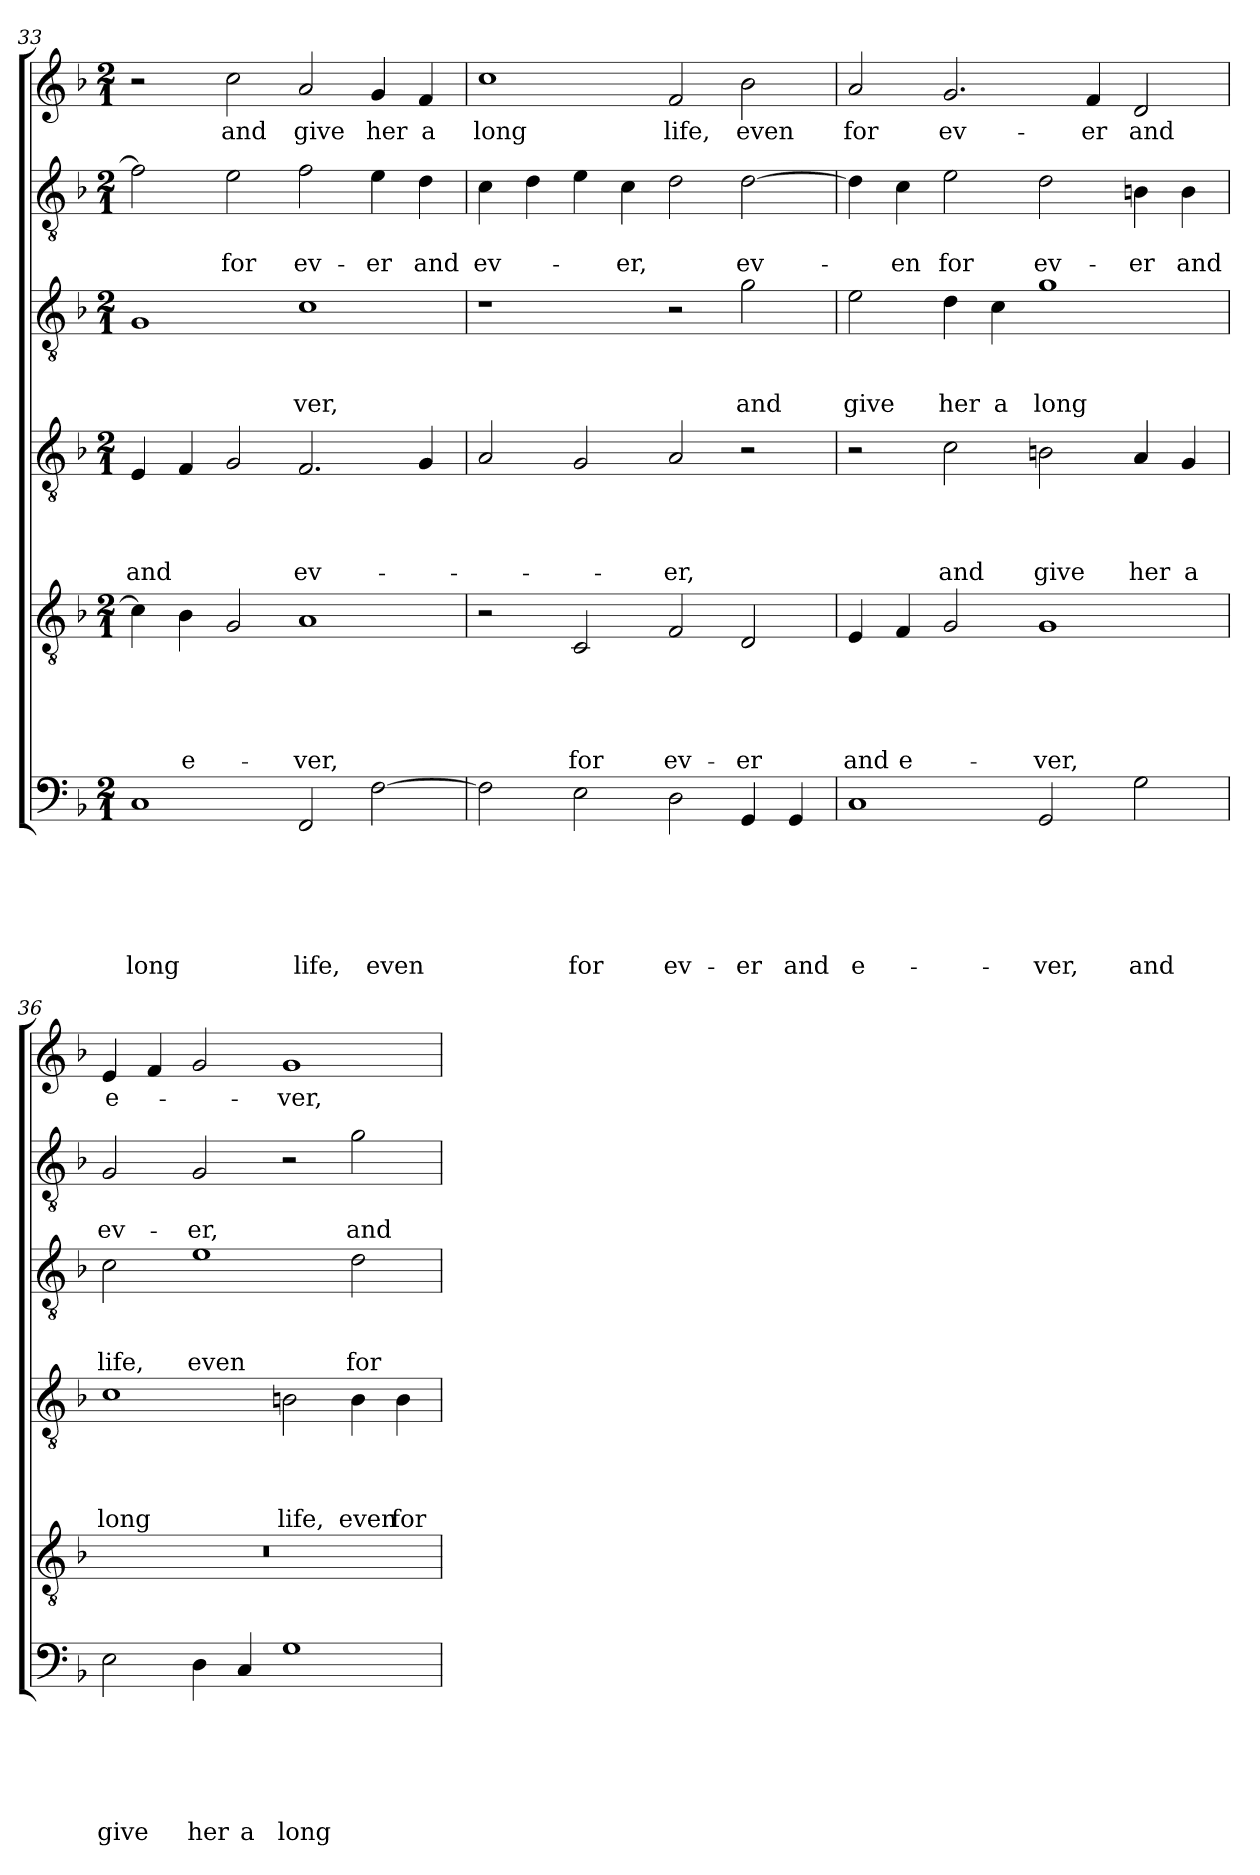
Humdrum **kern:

**kern	**text	**text	**text	**text	**text	**text	**kern	**text	**text	**text	**text	**text	**kern	**text	**text	**text	**text	**kern	**text	**text	**text	**kern	**text	**text	**kern	**text
*part6	*part6	*part6	*part6	*part6	*part6	*part6	*part5	*part5	*part5	*part5	*part5	*part5	*part4	*part4	*part4	*part4	*part4	*part3	*part3	*part3	*part3	*part2	*part2	*part2	*part1	*part1
*staff6	*staff6	*staff6	*staff6	*staff6	*staff6	*staff6	*staff5	*staff5	*staff5	*staff5	*staff5	*staff5	*staff4	*staff4	*staff4	*staff4	*staff4	*staff3	*staff3	*staff3	*staff3	*staff2	*staff2	*staff2	*staff1	*staff1
*clefF4	*	*	*	*	*	*	*clefGv2	*	*	*	*	*	*clefGv2	*	*	*	*	*clefGv2	*	*	*	*clefGv2	*	*	*clefG2	*
*k[b-]	*	*	*	*	*	*	*k[b-]	*	*	*	*	*	*k[b-]	*	*	*	*	*k[b-]	*	*	*	*k[b-]	*	*	*k[b-]	*
*F:	*	*	*	*	*	*	*F:	*	*	*	*	*	*F:	*	*	*	*	*F:	*	*	*	*F:	*	*	*F:	*
*M2/1	*	*	*	*	*	*	*M2/1	*	*	*	*	*	*M2/1	*	*	*	*	*M2/1	*	*	*	*M2/1	*	*	*M2/1	*
=33	=33	=33	=33	=33	=33	=33	=33	=33	=33	=33	=33	=33	=33	=33	=33	=33	=33	=33	=33	=33	=33	=33	=33	=33	=33	=33
!	!	!	!	!	!	!LO:LY:b	!	!	!	!	!	!	!	!	!	!	!LO:LY:b	!	!	!	!	!	!	!	!	!
1C	.	.	.	.	.	long	4c\]	.	.	.	.	.	4E/	.	.	.	and	1G	.	.	.	2f\]	.	.	2r	.
!	!	!	!	!	!	!	!	!	!	!	!	!LO:LY:b	!	!	!	!	!	!	!	!	!	!	!	!	!	!
.	.	.	.	.	.	.	4B-\	.	.	.	.	e-	4F/	.	.	.	.	.	.	.	.	.	.	.	.	.
!	!	!	!	!	!	!	!	!	!	!	!	!	!	!	!	!	!	!	!	!	!	!	!	!LO:LY:b	!	!LO:LY:b
.	.	.	.	.	.	.	2G/	.	.	.	.	.	2G/	.	.	.	.	.	.	.	.	2e\	.	for	2cc\	and
!	!	!	!	!	!	!LO:LY:b	!	!	!	!	!	!LO:LY:b	!	!	!	!	!LO:LY:b	!	!	!	!LO:LY:b	!	!	!LO:LY:b	!	!LO:LY:b
2FF/	.	.	.	.	.	life,	1A	.	.	.	.	-ver,	2.F/	.	.	.	ev-	1c	.	.	-ver,	2f\	.	ev-	2a/	give
!	!	!	!	!	!	!LO:LY:b	!	!	!	!	!	!	!	!	!	!	!	!	!	!	!	!	!	!LO:LY:b	!	!LO:LY:b
[2F\	.	.	.	.	.	even	.	.	.	.	.	.	.	.	.	.	.	.	.	.	.	4e\	.	-er	4g/	her
!	!	!	!	!	!	!	!	!	!	!	!	!	!	!	!	!	!	!	!	!	!	!	!	!LO:LY:b	!	!LO:LY:b
.	.	.	.	.	.	.	.	.	.	.	.	.	4G/	.	.	.	.	.	.	.	.	4d\	.	and	4f/	a
!!LO:PB:g=z
=34	=34	=34	=34	=34	=34	=34	=34	=34	=34	=34	=34	=34	=34	=34	=34	=34	=34	=34	=34	=34	=34	=34	=34	=34	=34	=34
!	!	!	!	!	!	!	!	!	!	!	!	!	!	!	!	!	!	!	!	!	!	!	!	!LO:LY:b	!	!LO:LY:b
2F\]	.	.	.	.	.	.	2r	.	.	.	.	.	2A/	.	.	.	.	1r	.	.	.	4c\	.	ev-	1cc	long
.	.	.	.	.	.	.	.	.	.	.	.	.	.	.	.	.	.	.	.	.	.	4d\	.	.	.	.
!	!	!	!	!	!	!LO:LY:b	!	!	!	!	!	!LO:LY:b	!	!	!	!	!	!	!	!	!	!	!	!	!	!
2E\	.	.	.	.	.	for	2C/	.	.	.	.	for	2G/	.	.	.	.	.	.	.	.	4e\	.	.	.	.
!	!	!	!	!	!	!	!	!	!	!	!	!	!	!	!	!	!	!	!	!	!	!	!	!LO:LY:b	!	!
.	.	.	.	.	.	.	.	.	.	.	.	.	.	.	.	.	.	.	.	.	.	4c\	.	-er,	.	.
!	!	!	!	!	!	!LO:LY:b	!	!	!	!	!	!LO:LY:b	!	!	!	!	!LO:LY:b	!	!	!	!	!	!	!	!	!LO:LY:b
2D\	.	.	.	.	.	ev-	2F/	.	.	.	.	ev-	2A/	.	.	.	-er,	2r	.	.	.	2d\	.	.	2f/	life,
!	!	!	!	!	!	!LO:LY:b	!	!	!	!	!	!LO:LY:b	!	!	!	!	!	!	!	!	!LO:LY:b	!	!	!LO:LY:b	!	!LO:LY:b
4GG/	.	.	.	.	.	-er	2D/	.	.	.	.	-er	2r	.	.	.	.	2g\	.	.	and	[2d\	.	ev-	2b-\	even
!	!	!	!	!	!	!LO:LY:b	!	!	!	!	!	!	!	!	!	!	!	!	!	!	!	!	!	!	!	!
4GG/	.	.	.	.	.	and	.	.	.	.	.	.	.	.	.	.	.	.	.	.	.	.	.	.	.	.
=35	=35	=35	=35	=35	=35	=35	=35	=35	=35	=35	=35	=35	=35	=35	=35	=35	=35	=35	=35	=35	=35	=35	=35	=35	=35	=35
!	!	!	!	!	!	!LO:LY:b	!	!	!	!	!	!LO:LY:b	!	!	!	!	!	!	!	!	!LO:LY:b	!	!	!	!	!LO:LY:b
1C	.	.	.	.	.	e-	4E/	.	.	.	.	and	2r	.	.	.	.	2e\	.	.	give	4d\]	.	.	2a/	for
!	!	!	!	!	!	!	!	!	!	!	!	!LO:LY:b	!	!	!	!	!	!	!	!	!	!	!	!LO:LY:b	!	!
.	.	.	.	.	.	.	4F/	.	.	.	.	e-	.	.	.	.	.	.	.	.	.	4c\	.	-en	.	.
!	!	!	!	!	!	!	!	!	!	!	!	!	!	!	!	!	!LO:LY:b	!	!	!	!LO:LY:b	!	!	!LO:LY:b	!	!LO:LY:b
.	.	.	.	.	.	.	2G/	.	.	.	.	.	2c\	.	.	.	and	4d\	.	.	her	2e\	.	for	2.g/	ev-
!	!	!	!	!	!	!	!	!	!	!	!	!	!	!	!	!	!	!	!	!	!LO:LY:b	!	!	!	!	!
.	.	.	.	.	.	.	.	.	.	.	.	.	.	.	.	.	.	4c\	.	.	a	.	.	.	.	.
!	!	!	!	!	!	!LO:LY:b	!	!	!	!	!	!LO:LY:b	!	!	!	!	!LO:LY:b	!	!	!	!LO:LY:b	!	!	!LO:LY:b	!	!
2GG/	.	.	.	.	.	-ver,	1G	.	.	.	.	-ver,	2Bn\	.	.	.	give	1g	.	.	long	2d\	.	ev-	.	.
!	!	!	!	!	!	!	!	!	!	!	!	!	!	!	!	!	!	!	!	!	!	!	!	!	!	!LO:LY:b
.	.	.	.	.	.	.	.	.	.	.	.	.	.	.	.	.	.	.	.	.	.	.	.	.	4f/	-er
!	!	!	!	!	!	!LO:LY:b	!	!	!	!	!	!	!	!	!	!	!LO:LY:b	!	!	!	!	!	!	!LO:LY:b	!	!LO:LY:b
2G\	.	.	.	.	.	and	.	.	.	.	.	.	4A/	.	.	.	her	.	.	.	.	4Bn\	.	-er	2d/	and
!	!	!	!	!	!	!	!	!	!	!	!	!	!	!	!	!	!LO:LY:b	!	!	!	!	!	!	!LO:LY:b	!	!
.	.	.	.	.	.	.	.	.	.	.	.	.	4G/	.	.	.	a	.	.	.	.	4B\	.	and	.	.
=36	=36	=36	=36	=36	=36	=36	=36	=36	=36	=36	=36	=36	=36	=36	=36	=36	=36	=36	=36	=36	=36	=36	=36	=36	=36	=36
!	!	!	!	!	!	!LO:LY:b	!	!	!	!	!	!	!	!	!	!	!LO:LY:b	!	!	!	!LO:LY:b	!	!	!LO:LY:b	!	!LO:LY:b
2E\	.	.	.	.	.	give	0r	.	.	.	.	.	1c	.	.	.	long	2c\	.	.	life,	2G/	.	ev-	4e/	e-
.	.	.	.	.	.	.	.	.	.	.	.	.	.	.	.	.	.	.	.	.	.	.	.	.	4f/	.
!	!	!	!	!	!	!LO:LY:b	!	!	!	!	!	!	!	!	!	!	!	!	!	!	!LO:LY:b	!	!	!LO:LY:b	!	!
4D\	.	.	.	.	.	her	.	.	.	.	.	.	.	.	.	.	.	1e	.	.	even	2G/	.	-er,	2g/	.
!	!	!	!	!	!	!LO:LY:b	!	!	!	!	!	!	!	!	!	!	!	!	!	!	!	!	!	!	!	!
4C/	.	.	.	.	.	a	.	.	.	.	.	.	.	.	.	.	.	.	.	.	.	.	.	.	.	.
!	!	!	!	!	!	!LO:LY:b	!	!	!	!	!	!	!	!	!	!	!LO:LY:b	!	!	!	!	!	!	!	!	!LO:LY:b
1G	.	.	.	.	.	long	.	.	.	.	.	.	2Bn\	.	.	.	life,	.	.	.	.	2r	.	.	1g	-ver,
!	!	!	!	!	!	!	!	!	!	!	!	!	!	!	!	!	!LO:LY:b	!	!	!	!LO:LY:b	!	!	!LO:LY:b	!	!
.	.	.	.	.	.	.	.	.	.	.	.	.	4B\	.	.	.	even	2d\	.	.	for	2g\	.	and	.	.
!	!	!	!	!	!	!	!	!	!	!	!	!	!	!	!	!	!LO:LY:b	!	!	!	!	!	!	!	!	!
.	.	.	.	.	.	.	.	.	.	.	.	.	4B\	.	.	.	for	.	.	.	.	.	.	.	.	.
=	=	=	=	=	=	=	=	=	=	=	=	=	=	=	=	=	=	=	=	=	=	=	=	=	=	=
*-	*-	*-	*-	*-	*-	*-	*-	*-	*-	*-	*-	*-	*-	*-	*-	*-	*-	*-	*-	*-	*-	*-	*-	*-	*-	*-
